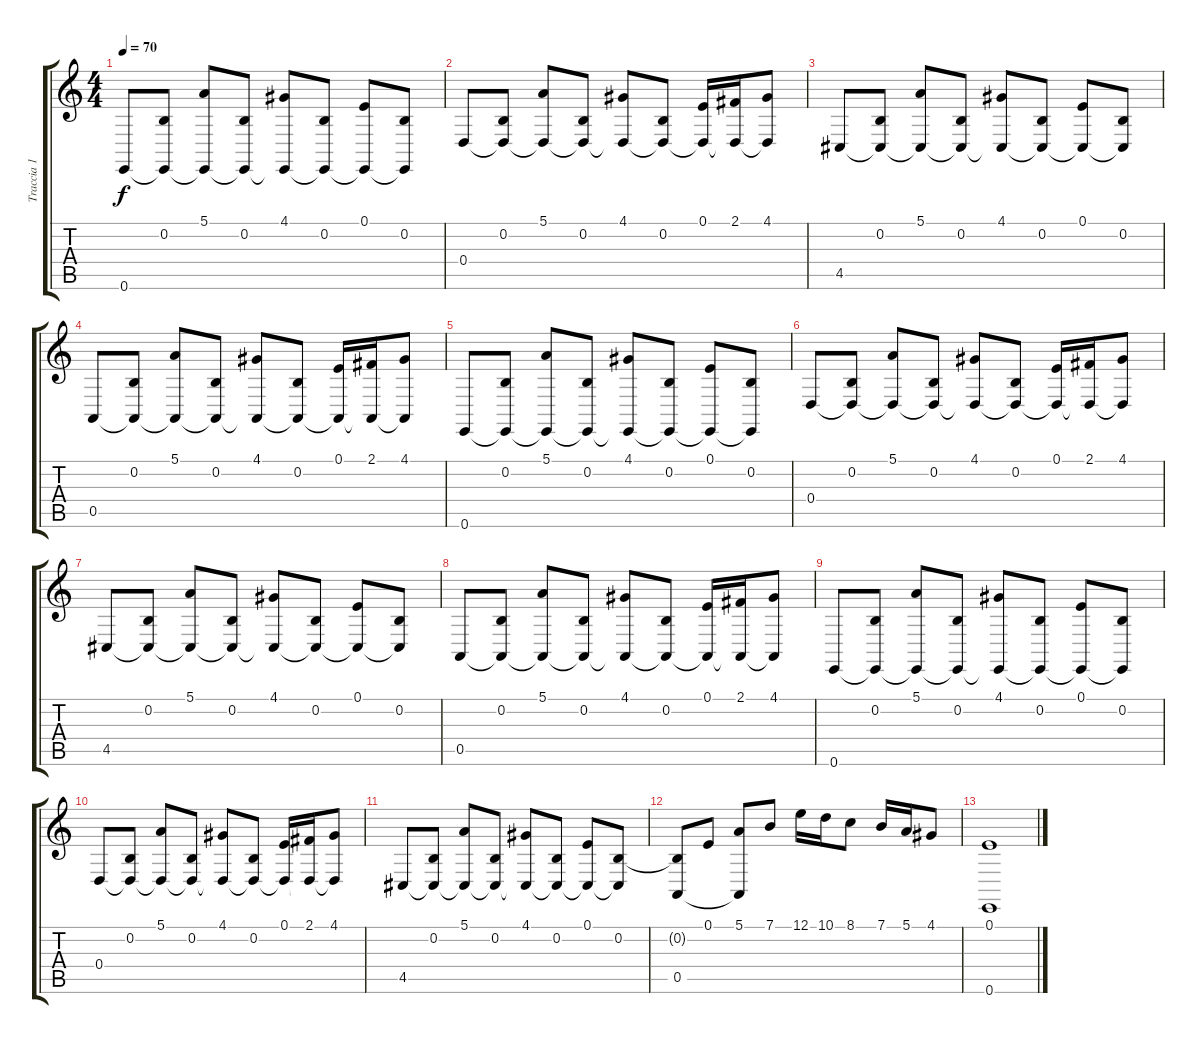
\track ("Traccia 1" "Traccia 1") {instrument acousticgrandpiano}
\staff {score tabs}
\tuning (E4 B3 G3 D3 A2 E2) {hide}
\ts (4 4)
\tempo 70
\clef g2
\ks c
0.6.8{dy f} (0.2 0.6{t}).8 (5.1 0.6{t}).8 (0.2 0.6{t}).8 (4.1 0.6{t}).8 (0.2 0.6{t}).8 (0.1 0.6{t}).8 (0.2 0.6{t}).8 |
0.4.8 (0.2 0.4{t}).8 (5.1 0.4{t}).8 (0.2 0.4{t}).8 (4.1 0.4{t}).8 (0.2 0.4{t}).8 (0.1 0.4{t}).16 (2.1 0.4{t}).16 (4.1 0.4{t}).8 |
4.5.8 (0.2 4.5{t}).8 (5.1 4.5{t}).8 (0.2 4.5{t}).8 (4.1 4.5{t}).8 (0.2 4.5{t}).8 (0.1 4.5{t}).8 (0.2 4.5{t}).8 |
0.5.8 (0.2 0.5{t}).8 (5.1 0.5{t}).8 (0.2 0.5{t}).8 (4.1 0.5{t}).8 (0.2 0.5{t}).8 (0.1 0.5{t}).16 (2.1 0.5{t}).16 (4.1 0.5{t}).8 |
0.6.8 (0.2 0.6{t}).8 (5.1 0.6{t}).8 (0.2 0.6{t}).8 (4.1 0.6{t}).8 (0.2 0.6{t}).8 (0.1 0.6{t}).8 (0.2 0.6{t}).8 |
0.4.8 (0.2 0.4{t}).8 (5.1 0.4{t}).8 (0.2 0.4{t}).8 (4.1 0.4{t}).8 (0.2 0.4{t}).8 (0.1 0.4{t}).16 (2.1 0.4{t}).16 (4.1 0.4{t}).8 |
4.5.8 (0.2 4.5{t}).8 (5.1 4.5{t}).8 (0.2 4.5{t}).8 (4.1 4.5{t}).8 (0.2 4.5{t}).8 (0.1 4.5{t}).8 (0.2 4.5{t}).8 |
0.5.8 (0.2 0.5{t}).8 (5.1 0.5{t}).8 (0.2 0.5{t}).8 (4.1 0.5{t}).8 (0.2 0.5{t}).8 (0.1 0.5{t}).16 (2.1 0.5{t}).16 (4.1 0.5{t}).8 |
0.6.8 (0.2 0.6{t}).8 (5.1 0.6{t}).8 (0.2 0.6{t}).8 (4.1 0.6{t}).8 (0.2 0.6{t}).8 (0.1 0.6{t}).8 (0.2 0.6{t}).8 |
0.4.8 (0.2 0.4{t}).8 (5.1 0.4{t}).8 (0.2 0.4{t}).8 (4.1 0.4{t}).8 (0.2 0.4{t}).8 (0.1 0.4{t}).16 (2.1 0.4{t}).16 (4.1 0.4{t}).8 |
4.5.8 (0.2 4.5{t}).8 (5.1 4.5{t}).8 (0.2 4.5{t}).8 (4.1 4.5{t}).8 (0.2 4.5{t}).8 (0.1 4.5{t}).8 (0.2 4.5{t}).8 |
(0.2{t} 0.5).8 0.1.8 (5.1 0.5{t}).8 7.1.8 12.1.16 10.1.16 8.1.8 7.1.16 5.1.16 4.1.8 |
(0.1 0.6).1{volume 0}
